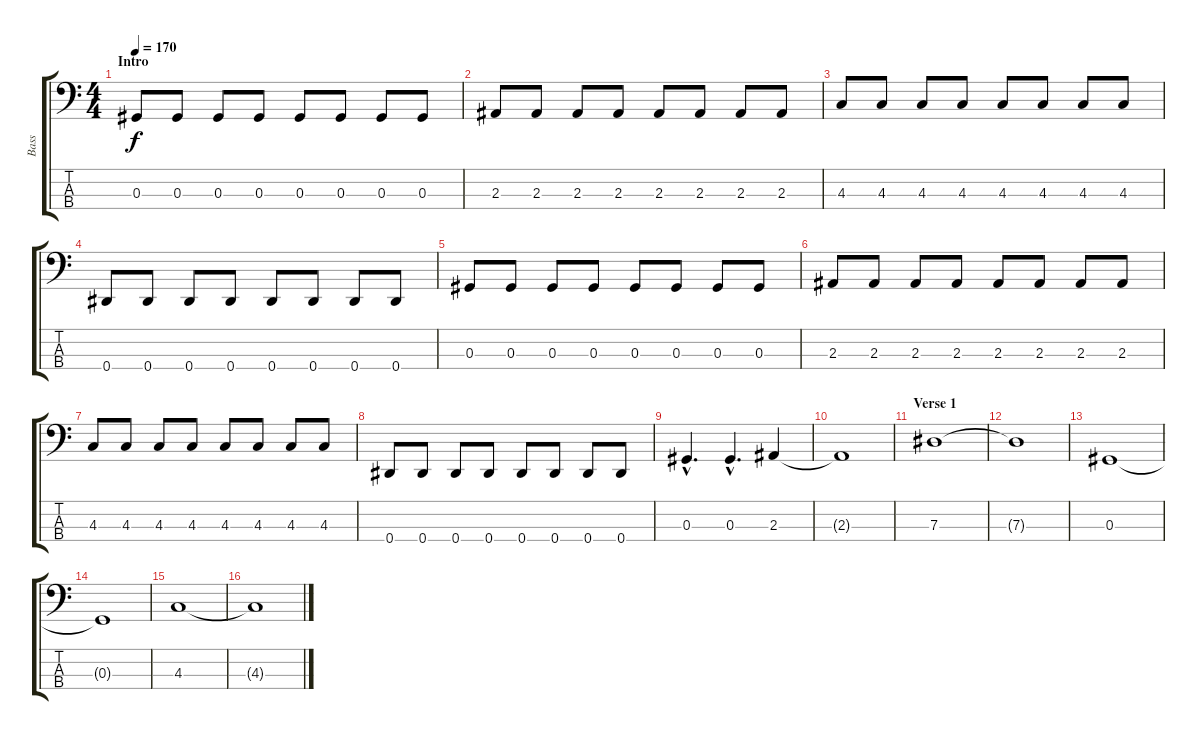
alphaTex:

\track ("Bass" "Bass") {instrument acousticguitarnylon}
\staff {score tabs}
\tuning (Gb2 Db2 Ab1 Eb1) {hide}
\ts (4 4)
\section ("" "Intro")
\tempo 170
\clef f4
\ks c
0.3.8{dy f instrument acousticguitarnylon} 0.3.8 0.3.8 0.3.8 0.3.8 0.3.8 0.3.8 0.3.8 |
2.3.8 2.3.8 2.3.8 2.3.8 2.3.8 2.3.8 2.3.8 2.3.8 |
4.3.8 4.3.8 4.3.8 4.3.8 4.3.8 4.3.8 4.3.8 4.3.8 |
0.4.8 0.4.8 0.4.8 0.4.8 0.4.8 0.4.8 0.4.8 0.4.8 |
0.3.8 0.3.8 0.3.8 0.3.8 0.3.8 0.3.8 0.3.8 0.3.8 |
2.3.8 2.3.8 2.3.8 2.3.8 2.3.8 2.3.8 2.3.8 2.3.8 |
4.3.8 4.3.8 4.3.8 4.3.8 4.3.8 4.3.8 4.3.8 4.3.8 |
0.4.8 0.4.8 0.4.8 0.4.8 0.4.8 0.4.8 0.4.8 0.4.8 |
0.3{hac}.4{d} 0.3{hac}.4{d} 2.3.4 |
2.3{t}.1 |
\section ("" "Verse 1")
7.3.1 |
7.3{t}.1 |
0.3.1 |
0.3{t}.1 |
4.3.1 |
4.3{t}.1
